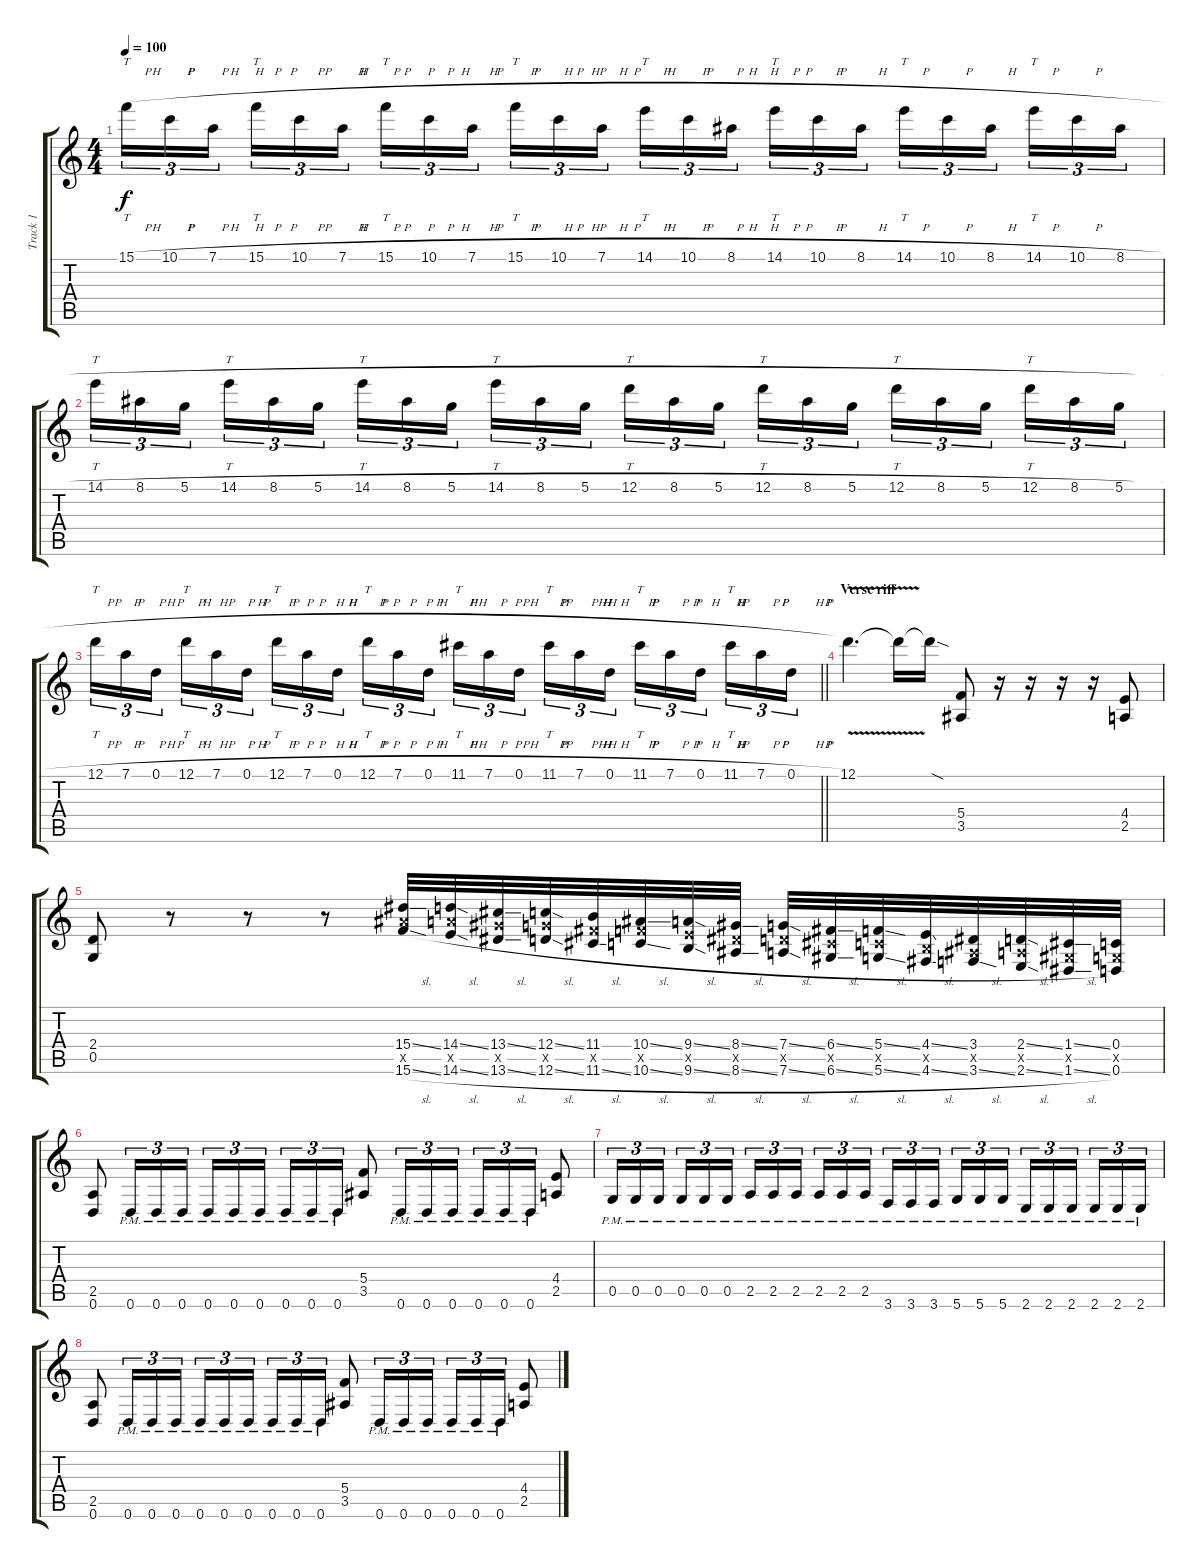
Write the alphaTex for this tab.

\track ("Track 1" "Track 1") {instrument distortionguitar}
\staff {score tabs}
\tuning (D4 A3 F3 C3 G2 D2) {hide}
\ts (4 4)
\tempo 100
\clef g2
\ks c
15.1{h}.16{tt tu (3 2) dy f} 10.1{h}.16{tu (3 2)} 7.1{h}.16{tu (3 2) beam splitsecondary} 15.1{h}.16{tt tu (3 2)} 10.1{h}.16{tu (3 2)} 7.1{h}.16{tu (3 2)} 15.1{h}.16{tt tu (3 2)} 10.1{h}.16{tu (3 2)} 7.1{h}.16{tu (3 2) beam splitsecondary} 15.1{h}.16{tt tu (3 2)} 10.1{h}.16{tu (3 2)} 7.1{h}.16{tu (3 2)} 14.1{h}.16{tt tu (3 2)} 10.1{h}.16{tu (3 2)} 8.1{h}.16{tu (3 2) beam splitsecondary} 14.1{h}.16{tt tu (3 2)} 10.1{h}.16{tu (3 2)} 8.1{h}.16{tu (3 2)} 14.1{h}.16{tt tu (3 2)} 10.1{h}.16{tu (3 2)} 8.1{h}.16{tu (3 2) beam splitsecondary} 14.1{h}.16{tt tu (3 2)} 10.1{h}.16{tu (3 2)} 8.1{h}.16{tu (3 2)} |
14.1{h}.16{tt tu (3 2)} 8.1{h}.16{tu (3 2)} 5.1{h}.16{tu (3 2) beam splitsecondary} 14.1{h}.16{tt tu (3 2)} 8.1{h}.16{tu (3 2)} 5.1{h}.16{tu (3 2)} 14.1{h}.16{tt tu (3 2)} 8.1{h}.16{tu (3 2)} 5.1{h}.16{tu (3 2) beam splitsecondary} 14.1{h}.16{tt tu (3 2)} 8.1{h}.16{tu (3 2)} 5.1{h}.16{tu (3 2)} 12.1{h}.16{tt tu (3 2)} 8.1{h}.16{tu (3 2)} 5.1{h}.16{tu (3 2) beam splitsecondary} 12.1{h}.16{tt tu (3 2)} 8.1{h}.16{tu (3 2)} 5.1{h}.16{tu (3 2)} 12.1{h}.16{tt tu (3 2)} 8.1{h}.16{tu (3 2)} 5.1{h}.16{tu (3 2) beam splitsecondary} 12.1{h}.16{tt tu (3 2)} 8.1{h}.16{tu (3 2)} 5.1{h}.16{tu (3 2)} |
\barLineRight lightlight
12.1{h}.16{tt tu (3 2)} 7.1{h}.16{tu (3 2)} 0.1{h}.16{tu (3 2) beam splitsecondary} 12.1{h}.16{tt tu (3 2)} 7.1{h}.16{tu (3 2)} 0.1{h}.16{tu (3 2)} 12.1{h}.16{tt tu (3 2)} 7.1{h}.16{tu (3 2)} 0.1{h}.16{tu (3 2) beam splitsecondary} 12.1{h}.16{tt tu (3 2)} 7.1{h}.16{tu (3 2)} 0.1{h}.16{tu (3 2)} 11.1{h}.16{tt tu (3 2)} 7.1{h}.16{tu (3 2)} 0.1{h}.16{tu (3 2) beam splitsecondary} 11.1{h}.16{tt tu (3 2)} 7.1{h}.16{tu (3 2)} 0.1{h}.16{tu (3 2)} 11.1{h}.16{tt tu (3 2)} 7.1{h}.16{tu (3 2)} 0.1{h}.16{tu (3 2) beam splitsecondary} 11.1{h}.16{tt tu (3 2)} 7.1{h}.16{tu (3 2)} 0.1{h}.16{tu (3 2)} |
\section ("" "Verse riff")
12.1{v}.4{d} 12.1{t}.16 12.1{sod t}.16 (5.4 3.5).8 r.16 r.16 r.16 r.16 (4.4 2.5).8 |
(2.4 0.5).8 r.8 r.8 r.8 (15.4{ss} 15.5{x} 15.6{sl}).32{instrument guitarfretnoise} (14.4{ss} 14.5{x} 14.6{sl}).32 (13.4{ss} 13.5{x} 13.6{sl}).32 (12.4{ss} 12.5{x} 12.6{sl}).32 (11.4 11.5{x} 11.6{sl}).32 (10.4{ss} 10.5{x} 10.6{sl}).32 (9.4{ss} 9.5{x} 9.6{sl}).32 (8.4{ss} 8.5{x} 8.6{sl}).32 (7.4{ss} 7.5{x} 7.6{sl}).32 (6.4{ss} 6.5{x} 6.6{sl}).32 (5.4{ss} 5.5{x} 5.6{sl}).32 (4.4{ss} 4.5{x} 4.6{sl}).32 (3.4 3.5{x} 3.6{sl}).32 (2.4{ss} 2.5{x} 2.6{sl}).32 (1.4{ss} 1.5{x} 1.6{sl}).32 (0.4 0.5{x} 0.6).32 |
(2.5 0.6).8{instrument distortionguitar} 0.6{pm}.16{tu (3 2)} 0.6{pm}.16{tu (3 2)} 0.6{pm}.16{tu (3 2)} 0.6{pm}.16{tu (3 2)} 0.6{pm}.16{tu (3 2)} 0.6{pm}.16{tu (3 2) beam splitsecondary} 0.6{pm}.16{tu (3 2)} 0.6{pm}.16{tu (3 2)} 0.6{pm}.16{tu (3 2)} (5.4 3.5).8 0.6{pm}.16{tu (3 2)} 0.6{pm}.16{tu (3 2)} 0.6{pm}.16{tu (3 2)} 0.6{pm}.16{tu (3 2)} 0.6{pm}.16{tu (3 2)} 0.6{pm}.16{tu (3 2)} (4.4 2.5).8 |
0.5{pm}.16{tu (3 2)} 0.5{pm}.16{tu (3 2)} 0.5{pm}.16{tu (3 2) beam splitsecondary} 0.5{pm}.16{tu (3 2)} 0.5{pm}.16{tu (3 2)} 0.5{pm}.16{tu (3 2)} 2.5{pm}.16{tu (3 2)} 2.5{pm}.16{tu (3 2)} 2.5{pm}.16{tu (3 2) beam splitsecondary} 2.5{pm}.16{tu (3 2)} 2.5{pm}.16{tu (3 2)} 2.5{pm}.16{tu (3 2)} 3.6{pm}.16{tu (3 2)} 3.6{pm}.16{tu (3 2)} 3.6{pm}.16{tu (3 2) beam splitsecondary} 5.6{pm}.16{tu (3 2)} 5.6{pm}.16{tu (3 2)} 5.6{pm}.16{tu (3 2)} 2.6{pm}.16{tu (3 2)} 2.6{pm}.16{tu (3 2)} 2.6{pm}.16{tu (3 2) beam splitsecondary} 2.6{pm}.16{tu (3 2)} 2.6{pm}.16{tu (3 2)} 2.6{pm}.16{tu (3 2)} |
(2.5 0.6).8 0.6{pm}.16{tu (3 2)} 0.6{pm}.16{tu (3 2)} 0.6{pm}.16{tu (3 2)} 0.6{pm}.16{tu (3 2)} 0.6{pm}.16{tu (3 2)} 0.6{pm}.16{tu (3 2) beam splitsecondary} 0.6{pm}.16{tu (3 2)} 0.6{pm}.16{tu (3 2)} 0.6{pm}.16{tu (3 2)} (5.4 3.5).8 0.6{pm}.16{tu (3 2)} 0.6{pm}.16{tu (3 2)} 0.6{pm}.16{tu (3 2)} 0.6{pm}.16{tu (3 2)} 0.6{pm}.16{tu (3 2)} 0.6{pm}.16{tu (3 2)} (4.4 2.5).8
